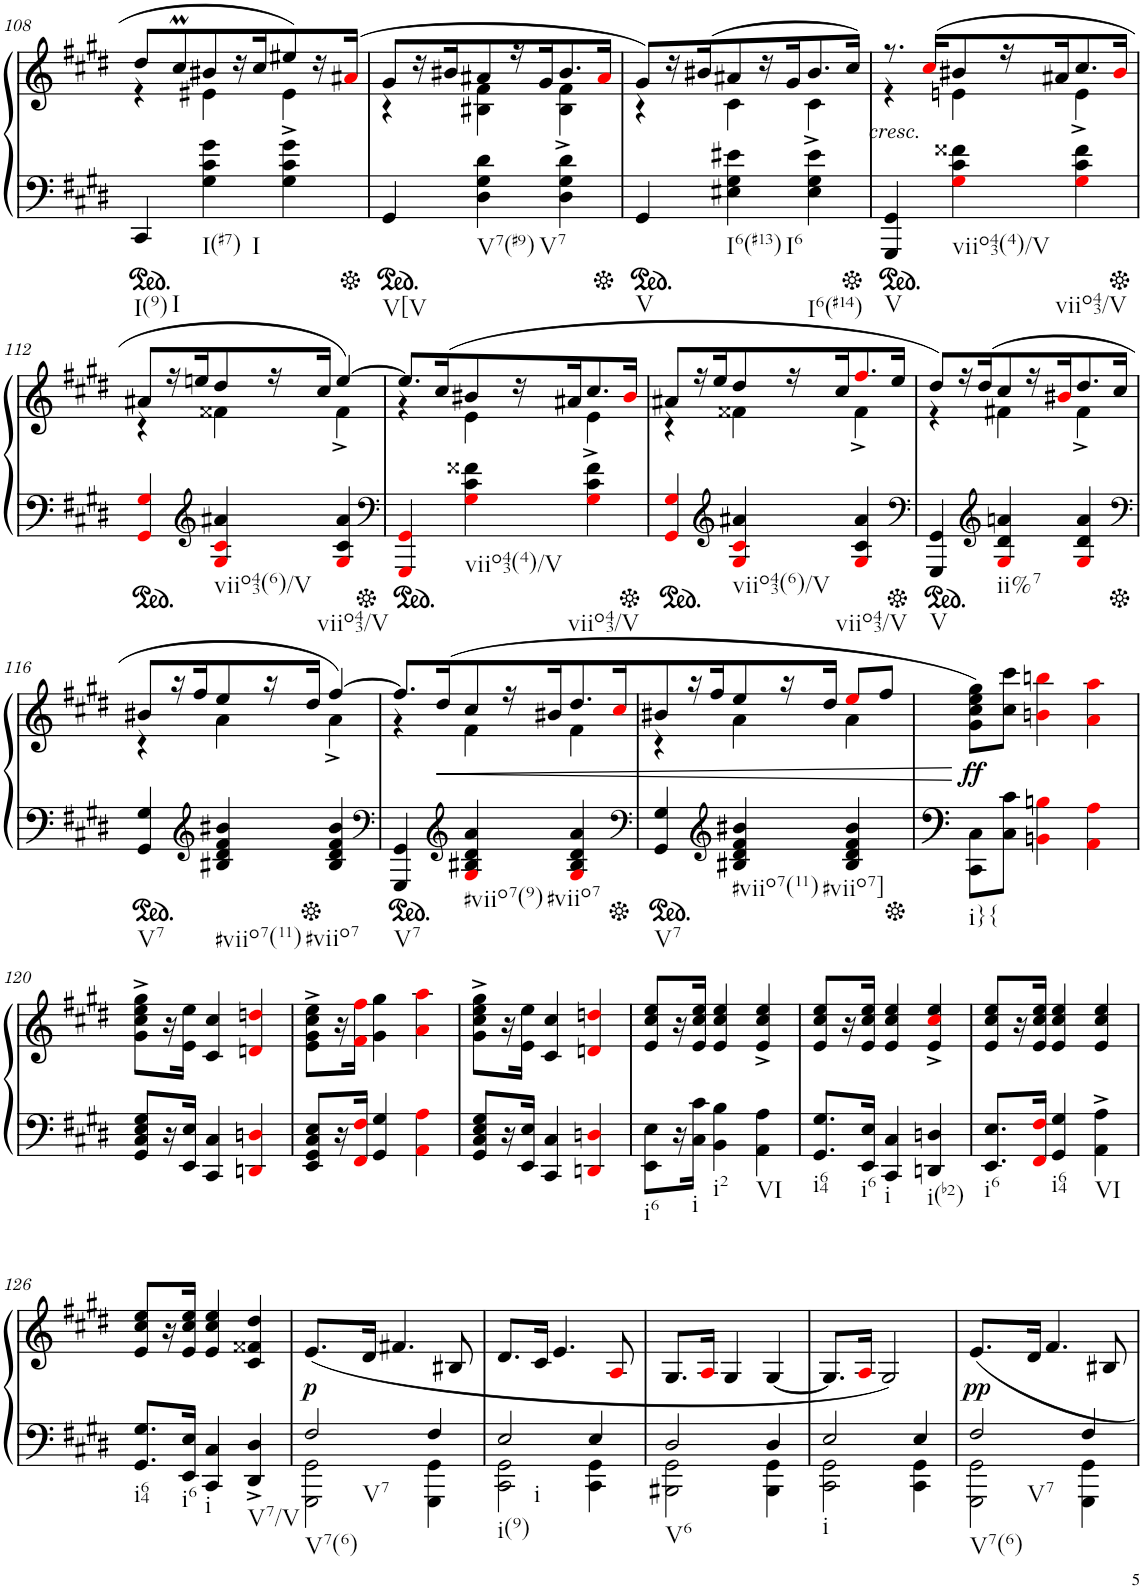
**kern	**kern	**dynam
*part2	*part1	*part1
*staff2	*staff1	*staff1
*I"Piano	*I"Piano	*
*I'Pno	*I'Pno	*
!!LO:PB:g=z
*clefF4	*clefG2	*
*k[f#c#g#d#]	*k[f#c#g#d#]	*
*c#:	*c#:	*
*M3/4	*M3/4	*
*ped	*	*
=108	=108	=108
*	*^	*
!LO:TX:b:t=I(9)	!	!	!
!LO:TX:b:t=I	!	!	!
4CC#/	8dd#/L	4r	.
.	8cc#M/	.	.
!LO:TX:b:t=I(#7)	!	!	!
!LO:TX:b:t=I	!	!	!
4G#\ 4c#\ 4g#\	8b#X/	4e#X\	.
.	16r	.	.
.	16cc#/J	.	.
4G#\^ 4c#\^ 4g#\^	8ee#X/	4e#\	.
.	16r	.	.
.	(16a#Xi/JJ	.	.
=109	=109	=109	=109
*Xped	*	*	*
*ped	*	*	*
!LO:TX:b:t=V[V	!	!	!
4GG#/	8g#/L	4r	.
.	16r	.	.
.	16b#X/J	.	.
!LO:TX:b:t=V7(#9)	!	!	!
!LO:TX:b:t=V7	!	!	!
4D#\ 4G#\ 4d#\	8a#X/	4B#X\ 4f#\	.
.	16r	.	.
.	16g#/J	.	.
4D#\ 4G#\ 4d#\	8.b#/	4B#\^ 4f#\^	.
.	16a#i/Jk	.	.
=110	=110	=110	=110
*Xped	*	*	*
*ped	*	*	*
!LO:TX:b:t=V	!	!	!
4GG#/	8g#/L)	4r	.
.	16r	.	.
.	(16b#X/J	.	.
!LO:TX:b:t=I6(#13)	!	!	!
!LO:TX:b:t=I6	!	!	!
4E#X\ 4G#\ 4e#X\	8a#X/	4c#\	.
.	16r	.	.
.	16g#/J	.	.
!LO:TX:b:t=I6(#14)	!	!	!
4E#\ 4G#\ 4e#\	8.b#/	4c#^\	.
.	16cc#/Jk)	.	.
=111	=111	=111	=111
*Xped	*	*	*
*ped	*	*	*
!	!LO:TX:b:i:t=cresc.	!	!
!LO:TX:b:t=V	!	!	!
4GGG#/ 4GG#/	8.r	4r	.
.	(16cc#i/KL	.	.
!LO:TX:b:t=viio43(4)/V	!	!	!
!LO:TX:b:t=viio43/V	!	!	!
4G#i\ 4c#\ 4f##X\	8b#X/	4en\	.
.	16r	.	.
.	16a#X/J	.	.
4G#i\ 4c#\ 4f##\	8.cc#/	4e^\	.
.	16b#i/Jk	.	.
!!LO:LB:g=z	!!
=112	=112	=112	=112
*Xped	*	*	*
*ped	*	*	*
4GG#i/ 4G#i/	8a#X/L	4r	.
.	16r	.	.
.	16een/J	.	.
*clefG2	*	*	*
!LO:TX:b:t=viio43(6)/V	!	!	!
!LO:TX:b:t=viio43/V	!	!	!
4G#i/ 4c#i/ 4a#X/	8dd#/	4f##X\	.
.	16r	.	.
.	16cc#/JJ	.	.
4G#i/ 4c#/ 4a#/	[4ee/)	4f##^\	.
=113	=113	=113	=113
*clefF4	*	*	*
*Xped	*	*	*
*ped	*	*	*
4GGG#i/ 4GG#i/	8.ee/L]	4r	.
.	(16cc#/K	.	.
!LO:TX:b:t=viio43(4)/V	!	!	!
!LO:TX:b:t=viio43/V	!	!	!
4G#i\ 4c#\ 4f##X\	8b#X/	4e\	.
.	16r	.	.
.	16a#X/J	.	.
4G#i\ 4c#\ 4f##\	8.cc#/	4e^\	.
.	16b#i/Jk	.	.
=114	=114	=114	=114
*Xped	*	*	*
*ped	*	*	*
4GG#i/ 4G#i/	8a#X/L	4r	.
.	16r	.	.
.	16ee/J	.	.
*clefG2	*	*	*
!LO:TX:b:t=viio43(6)/V	!	!	!
!LO:TX:b:t=viio43/V	!	!	!
4G#i/ 4c#i/ 4a#X/	8dd#/	4f##X\	.
.	16r	.	.
.	16cc#/J	.	.
4G#i/ 4c#/ 4a#/	8.ff#i/	4f##^\	.
.	16ee/Jk	.	.
=115	=115	=115	=115
*clefF4	*	*	*
*Xped	*	*	*
*ped	*	*	*
!LO:TX:b:t=V	!	!	!
4GGG#/ 4GG#/	8dd#/L)	4r	.
.	16r	.	.
.	(16dd#/J	.	.
*clefG2	*	*	*
!LO:TX:b:t=ii%7	!	!	!
4G#i/ 4d#/ 4an/	8cc#/	4f#X\	.
.	16r	.	.
.	16b#Xi/J	.	.
4G#i/ 4d#/ 4a/	8.dd#/	4f#^\	.
.	16cc#/Jk	.	.
!!LO:LB:g=z	!!
=116	=116	=116	=116
*clefF4	*	*	*
*Xped	*	*	*
*ped	*	*	*
!LO:TX:b:t=V7	!	!	!
4GG#/ 4G#/	8b#X/L	4r	.
.	16r	.	.
.	16ff#/J	.	.
*clefG2	*	*	*
!LO:TX:b:t=#viio7(11)	!	!	!
!LO:TX:b:t=#viio7	!	!	!
4B#X/ 4d#/ 4f#/ 4b#X/	8ee/	4a\	.
.	16r	.	.
.	16dd#/JJ	.	.
*Xped	*	*	*
4B#/ 4d#/ 4f#/ 4b#/	[4ff#/)	4a^\	.
=117	=117	=117	=117
*clefF4	*	*	*
*ped	*	*	*
!LO:TX:b:t=V7	!	!	!
4GGG#/ 4GG#/	8.ff#/L]	4r	.
!	!	!	!LO:HP:b
.	(16dd#/K	.	<
*clefG2	*	*	*
!LO:TX:b:t=#viio7(9)	!	!	!
!LO:TX:b:t=#viio7	!	!	!
4G#i/ 4B#X/ 4d#/ 4a/	8cc#/	4f#\	.
.	16r	.	.
.	16b#X/J	.	.
4G#i/ 4B#/ 4d#/ 4a/	8.dd#/	4f#\	.
.	16cc#i/K	.	.
=118	=118	=118	=118
*clefF4	*	*	*
*Xped	*	*	*
*ped	*	*	*
!LO:TX:b:t=V7	!	!	!
4GG#/ 4G#/	8b#X/	4r	.
.	16r	.	.
.	16ff#/J	.	.
*clefG2	*	*	*
!LO:TX:b:t=#viio7(11)	!	!	!
!LO:TX:b:t=#viio7]	!	!	!
4B#X/ 4d#/ 4f#/ 4b#X/	8ee/	4a\	.
.	16r	.	.
.	16dd#/JJ	.	.
4B#/ 4d#/ 4f#/ 4b#/	8eei/L	4a\	.
.	8ff#/J	.	.
*	*v	*v	*
.	.	[
=119	=119	=119
*Xped	*	*
!LO:TX:b:t=i}{	!	!
!	!	!LO:DY:b
8CC#\ 8C#\L	8g#\ 8cc#\ 8ee\ 8gg#\L)	ff
8C#\ 8c#\J	8cc#\ 8ccc#\J	.
4BBni\ 4Bni\	4bni\ 4bbni\	.
4AAi\ 4Ai\	4ai\ 4aai\	.
!!LO:LB:g=z
=120	=120	=120
8GG#/ 8C#/ 8E/ 8G#/L	8g#\^ 8cc#\^ 8ee\^ 8gg#\^L	.
16r	16r	.
16EE/ 16E/JJ	16e\ 16ee\JJ	.
4CC#/ 4C#/	4c#/ 4cc#/	.
4DDni/ 4Dni/	4dni/ 4ddni/	.
=121	=121	=121
8EE/ 8GG#/ 8C#/ 8E/L	8e\^ 8g#\^ 8cc#\^ 8ee\^L	.
16r	16r	.
16FF#i/ 16F#i/JJ	16f#i\ 16ff#i\JJ	.
4GG#/ 4G#/	4g#\ 4gg#\	.
4AAi\ 4Ai\	4ai\ 4aai\	.
=122	=122	=122
8GG#/ 8C#/ 8E/ 8G#/L	8g#\^ 8cc#\^ 8ee\^ 8gg#\^L	.
16r	16r	.
16EE/ 16E/JJ	16e\ 16ee\JJ	.
4CC#/ 4C#/	4c#/ 4cc#/	.
4DDni/ 4Dni/	4dni/ 4ddni/	.
=123	=123	=123
!LO:TX:b:t=i6	!	!
8EE\ 8E\L	8e/ 8cc#/ 8ee/L	.
16r	16r	.
!LO:TX:b:t=i	!	!
16C#\ 16c#\JJ	16e/ 16cc#/ 16ee/JJ	.
!LO:TX:b:t=i2	!	!
4BB\ 4B\	4e/ 4cc#/ 4ee/	.
!LO:TX:b:t=VI	!	!
4AA\ 4A\	4e/^ 4cc#/^ 4ee/^	.
=124	=124	=124
!LO:TX:b:t=i64	!	!
8.GG#/ 8.G#/L	8e/ 8cc#/ 8ee/L	.
.	16r	.
!LO:TX:b:t=i6	!	!
16EE/ 16E/Jk	16e/ 16cc#/ 16ee/JJ	.
!LO:TX:b:t=i	!	!
4CC#/ 4C#/	4e/ 4cc#/ 4ee/	.
!LO:TX:b:t=i(b2)	!	!
4DDn/ 4Dn/	4e/^ 4cc#i/^ 4ee/^	.
=125	=125	=125
!LO:TX:b:t=i6	!	!
8.EE/ 8.E/L	8e/ 8cc#/ 8ee/L	.
.	16r	.
16FF#i/ 16F#i/Jk	16e/ 16cc#/ 16ee/JJ	.
!LO:TX:b:t=i64	!	!
4GG#/ 4G#/	4e/ 4cc#/ 4ee/	.
!LO:TX:b:t=VI	!	!
4AA\^ 4A\^	4e/ 4cc#/ 4ee/	.
!!LO:LB:g=z
=126	=126	=126
!LO:TX:b:t=i64	!	!
8.GG#/ 8.G#/L	8e/ 8cc#/ 8ee/L	.
.	16r	.
!LO:TX:b:t=i6	!	!
16EE/ 16E/Jk	16e/ 16cc#/ 16ee/JJ	.
!LO:TX:b:t=i	!	!
4CC#/ 4C#/	4e/ 4cc#/ 4ee/	.
!LO:TX:b:t=V7/V	!	!
4DD#/^ 4D#/^	4c#/ 4f##X/ 4dd#/	.
=127	=127	=127
*^	*	*
!LO:TX:b:t=V7(6)	!	!	!
!LO:TX:b:t=V7	!	!	!
!	!	!	!LO:DY:b
2F#/	2GGG#\ 2GG#\	(8.e/L	p
.	.	16d#/Jk	.
.	.	4.f#X/	.
4F#/	4GGG#\ 4GG#\	.	.
.	.	8B#X/	.
=128	=128	=128	=128
!LO:TX:b:t=i(9)	!	!	!
!LO:TX:b:t=i	!	!	!
2E/	2CC#\ 2GG#\	8.d#/L	.
.	.	16c#/Jk	.
.	.	4.e/	.
4E/	4CC#\ 4GG#\	.	.
.	.	8Ai/	.
=129	=129	=129	=129
!LO:TX:b:t=V6	!	!	!
2D#/	2BBB#X\ 2GG#\	8.G#/L	.
.	.	16Ai/Jk	.
.	.	4G#/	.
4D#/	4BBB#\ 4GG#\	[4G#/	.
=130	=130	=130	=130
!LO:TX:b:t=i	!	!	!
2E/	2CC#\ 2GG#\	8.G#/L]	.
.	.	16Ai/Jk	.
.	.	2G#/)	.
4E/	4CC#\ 4GG#\	.	.
=131	=131	=131	=131
!LO:TX:b:t=V7(6)	!	!	!
!LO:TX:b:t=V7	!	!	!
!	!	!	!LO:DY:b
2F#/	2GGG#\ 2GG#\	8.e/L	pp
.	.	16d#/Jk	.
.	.	4.f#/	.
4F#/	4GGG#\ 4GG#\	.	.
.	.	8B#X/	.
*v	*v	*	*
=	=	=
*-	*-	*-
